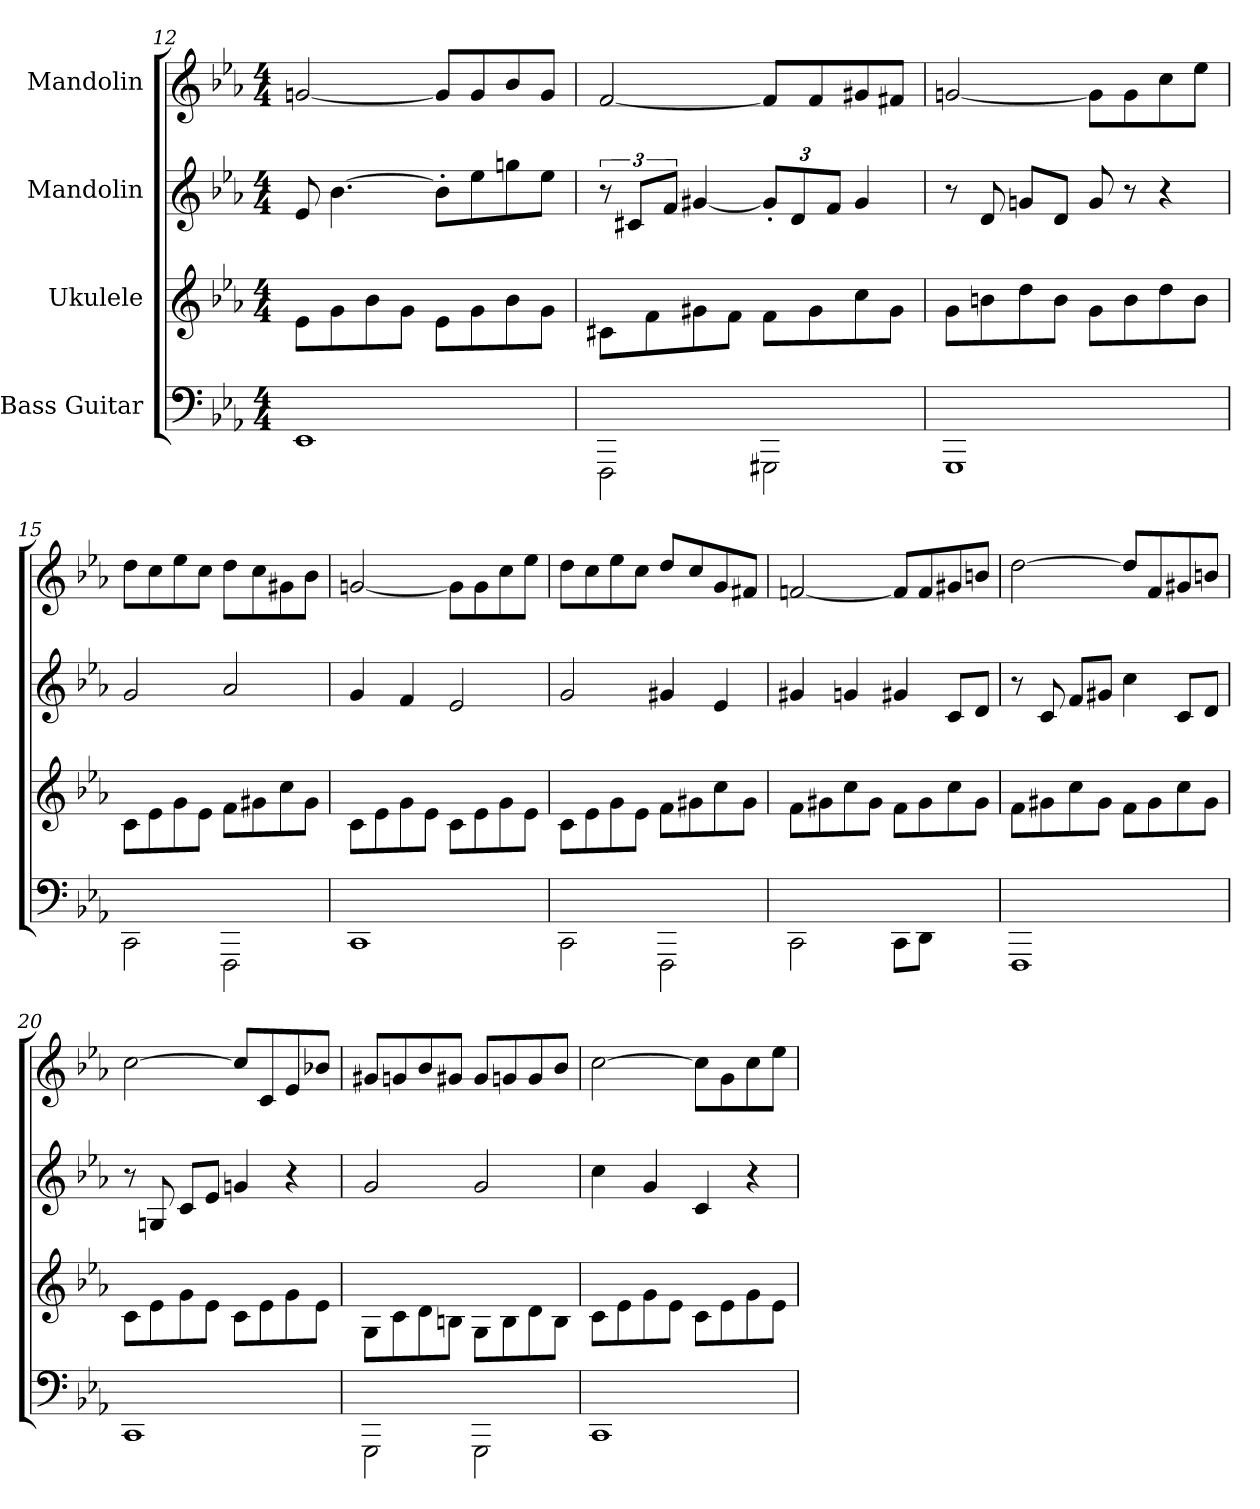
**kern	**kern	**kern	**kern
*part4	*part3	*part2	*part1
*staff4	*staff3	*staff2	*staff1
*I"Bass Guitar	*I"Ukulele	*I"Mandolin	*I"Mandolin
!!LO:PB:g=z
*	*	*clefG2	*clefG2
*k[b-e-a-]	*k[b-e-a-]	*k[b-e-a-]	*k[b-e-a-]
*c:	*c:	*c:	*c:
*M4/4	*M4/4	*M4/4	*M4/4
=12	=12	=12	=12
1EE-	8e-i\L	8e-j/	[2gnZ/
.	8gi\	[4.b-j\	.
.	8b-i\	.	.
.	8gi\J	.	.
.	8e-i\L	8b-'j\L]	8gZ/L]
.	8gi\	8ee-j\	8gZ/
.	8b-i\	8ggnj\	8b-Z/
.	8gi\J	8ee-j\J	8gZ/J
=13	=13	=13	=13
2FFF\	8c#i\L	12r	[2fZ/
.	.	12c#Xj/L	.
.	8fi\	.	.
.	.	12fj/J	.
.	8g#i\	[4g#Xj/	.
.	8fi\J	.	.
*	*	*Xbrackettup	*
2GGG#\	8fi\L	12g#'j/L]	8fZ/L]
.	.	12dj/	.
.	8g#i\	.	8fZ/
.	.	12fj/J	.
.	8cci\	4g#j/	8g#XZ/
.	8g#i\J	.	8f#XZ/J
=14	=14	=14	=14
1GGG	8gi\L	8r	[2gnZ/
.	8bi\	8dj/	.
.	8ddi\	8gnj/L	.
.	8bi\J	8dj/J	.
.	8gi\L	8gj/	8gZ\L]
.	8bi\	8r	8gZ\
.	8ddi\	4r	8ccZ\
.	8bi\J	.	8ee-Z\J
=15	=15	=15	=15
2CC\	8ci\L	2gj/	8ddZ\L
.	8e-i\	.	8ccZ\
.	8gi\	.	8ee-Z\
.	8e-i\J	.	8ccZ\J
2FFF\	8fi\L	2a-j/	8ddZ\L
.	8g#i\	.	8ccZ\
.	8cci\	.	8g#XZ\
.	8g#i\J	.	8b-Z\J
!!LO:LB:g=z
=16	=16	=16	=16
1CC	8ci\L	4gj/	[2gnZ/
.	8e-i\	.	.
.	8gi\	4fj/	.
.	8e-i\J	.	.
.	8ci\L	2e-j/	8gZ\L]
.	8e-i\	.	8gZ\
.	8gi\	.	8ccZ\
.	8e-i\J	.	8ee-Z\J
=17	=17	=17	=17
2CC\	8ci\L	2gj/	8ddZ\L
.	8e-i\	.	8ccZ\
.	8gi\	.	8ee-Z\
.	8e-i\J	.	8ccZ\J
2FFF\	8fi\L	4g#Xj/	8ddZ/L
.	8g#i\	.	8ccZ/
.	8cci\	4e-j/	8gZ/
.	8g#i\J	.	8f#XZ/J
=18	=18	=18	=18
2CC\	8fi\L	4g#Xj/	[2fnZ/
.	8g#i\	.	.
.	8cci\	4gnj/	.
.	8g#i\J	.	.
8CC\L	8fi\L	4g#Xj/	8fZ/L]
8DD\J	8g#i\	.	8fZ/
4ryy	8cci\	8cj/L	8g#XZ/
.	8g#i\J	8dj/J	8bnZ/J
=19	=19	=19	=19
1FFF	8fi\L	8r	[2ddZ\
.	8g#i\	8cj/	.
.	8cci\	8fj/L	.
.	8g#i\J	8g#Xj/J	.
.	8fi\L	4ccj\	8ddZ/L]
.	8g#i\	.	8fZ/
.	8cci\	8cj/L	8g#XZ/
.	8g#i\J	8dj/J	8bnZ/J
!!LO:LB:g=z
=20	=20	=20	=20
1CC	8ci\L	8r	[2ccZ\
.	8e-i\	8Gnj/	.
.	8gi\	8cj/L	.
.	8e-i\J	8e-j/J	.
.	8ci\L	4gnj/	8ccZ/L]
.	8e-i\	.	8cZ/
.	8gi\	4r	8e-Z/
.	8e-i\J	.	8b-XZ/J
=21	=21	=21	=21
2GGG\	8Gi\L	2gj/	8g#XZ/L
.	8ci\	.	8gnZ/
.	8di\	.	8b-Z/
.	8Bi\J	.	8g#XZ/J
2GGG\	8Gi\L	2gj/	8g#Z/L
.	8Bi\	.	8gnZ/
.	8di\	.	8gZ/
.	8Bi\J	.	8b-Z/J
=22	=22	=22	=22
1CC	8ci\L	4ccj\	[2ccZ\
.	8e-i\	.	.
.	8gi\	4gj/	.
.	8e-i\J	.	.
.	8ci\L	4cj/	8ccZ\L]
.	8e-i\	.	8gZ\
.	8gi\	4r	8ccZ\
.	8e-i\J	.	8ee-Z\J
=	=	=	=
*-	*-	*-	*-
